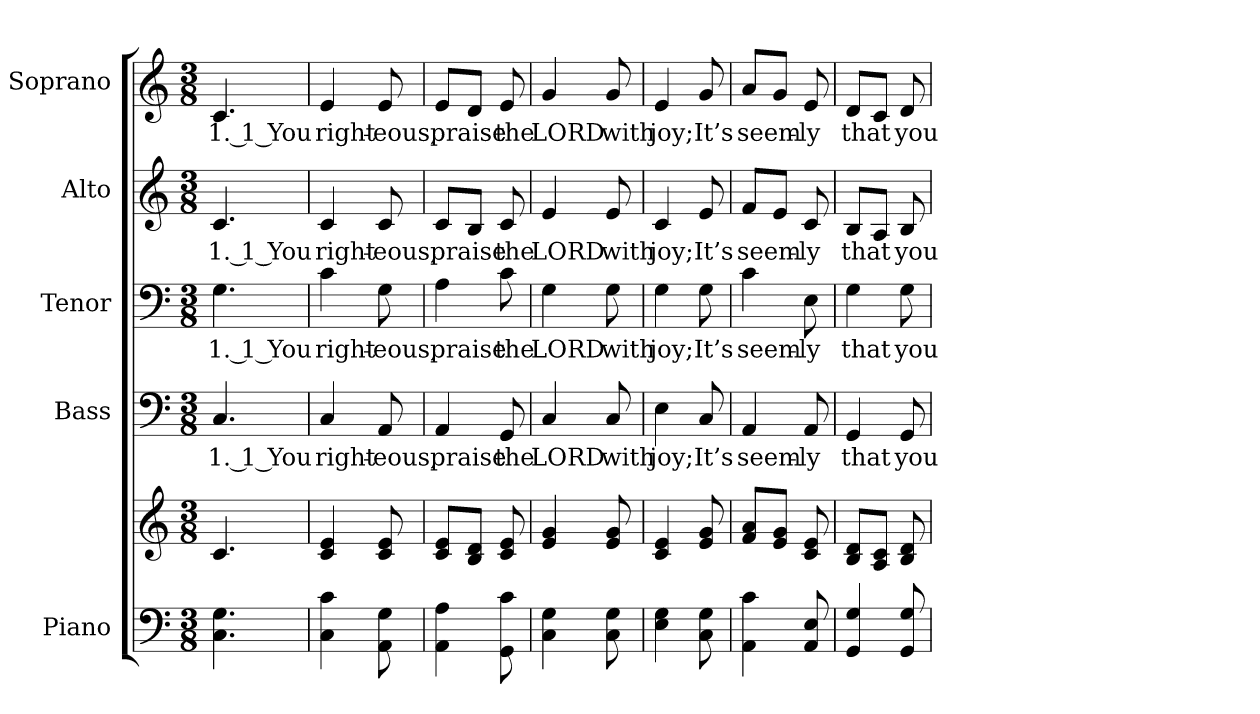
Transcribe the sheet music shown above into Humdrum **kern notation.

**kern	**kern	**kern	**text	**kern	**text	**kern	**text	**kern	**text
*part5	*part5	*part4	*part4	*part3	*part3	*part2	*part2	*part1	*part1
*staff6	*staff5	*staff4	*staff4	*staff3	*staff3	*staff2	*staff2	*staff1	*staff1
*I"Piano	*	*I"Bass	*	*I"Tenor	*	*I"Alto	*	*I"Soprano	*
*I'Pno.	*	*I'B.	*	*I'T.	*	*I'A.	*	*I'S.	*
!!LO:PB:g=z
*clefF4	*clefG2	*clefF4	*	*clefF4	*	*clefG2	*	*clefG2	*
*k[]	*k[]	*k[]	*	*k[]	*	*k[]	*	*k[]	*
*C:	*C:	*C:	*	*C:	*	*C:	*	*C:	*
*M3/8	*M3/8	*M3/8	*	*M3/8	*	*M3/8	*	*M3/8	*
*MM110	*MM110	*MM110	*	*MM110	*	*MM110	*	*MM110	*
=1	=1	=1	=1	=1	=1	=1	=1	=1	=1
!	!	!	!LO:LY:b:color=#000000	!	!	!	!	!	!
!	!	!	!	!	!LO:LY:b:color=#000000	!	!	!	!
!	!	!	!	!	!	!	!LO:LY:b:color=#000000	!	!
!	!	!	!	!	!	!	!	!	!LO:LY:b:color=#000000
4.Ci\ 4.Gi	4.ci/	4.Ci/	1. 1 You	4.Gi\	1. 1 You	4.ci/	1. 1 You	4.ci/	1. 1 You
=2	=2	=2	=2	=2	=2	=2	=2	=2	=2
!	!	!	!LO:LY:b:color=#000000	!	!	!	!	!	!
!	!	!	!	!	!LO:LY:b:color=#000000	!	!	!	!
!	!	!	!	!	!	!	!LO:LY:b:color=#000000	!	!
!	!	!	!	!	!	!	!	!	!LO:LY:b:color=#000000
4Ci\ 4ci	4ci/ 4ei	4Ci/	right-	4ci\	right-	4ci/	right-	4ei/	right-
!	!	!	!LO:LY:b:color=#000000	!	!	!	!	!	!
!	!	!	!	!	!LO:LY:b:color=#000000	!	!	!	!
!	!	!	!	!	!	!	!LO:LY:b:color=#000000	!	!
!	!	!	!	!	!	!	!	!	!LO:LY:b:color=#000000
8AAi\ 8Gi	8ci/ 8ei	8AAi/	-eous,	8Gi\	-eous,	8ci/	-eous,	8ei/	-eous,
=3	=3	=3	=3	=3	=3	=3	=3	=3	=3
!	!	!	!LO:LY:b:color=#000000	!	!	!	!	!	!
!	!	!	!	!	!LO:LY:b:color=#000000	!	!	!	!
!	!	!	!	!	!	!	!LO:LY:b:color=#000000	!	!
!	!	!	!	!	!	!	!	!	!LO:LY:b:color=#000000
4AAi\ 4Ai	8ci/ 8eiL	4AAi/	praise	4Ai\	praise	8ci/L	praise	8ei/L	praise
.	8Bi/ 8diJ	.	.	.	.	8Bi/J	.	8di/J	.
!	!	!	!LO:LY:b:color=#000000	!	!	!	!	!	!
!	!	!	!	!	!LO:LY:b:color=#000000	!	!	!	!
!	!	!	!	!	!	!	!LO:LY:b:color=#000000	!	!
!	!	!	!	!	!	!	!	!	!LO:LY:b:color=#000000
8GGi\ 8ci	8ci/ 8ei	8GGi/	the	8ci\	the	8ci/	the	8ei/	the
=4	=4	=4	=4	=4	=4	=4	=4	=4	=4
!	!	!	!LO:LY:b:color=#000000	!	!	!	!	!	!
!	!	!	!	!	!LO:LY:b:color=#000000	!	!	!	!
!	!	!	!	!	!	!	!LO:LY:b:color=#000000	!	!
!	!	!	!	!	!	!	!	!	!LO:LY:b:color=#000000
4Ci\ 4Gi	4ei/ 4gi	4Ci/	LORD	4Gi\	LORD	4ei/	LORD	4gi/	LORD
!	!	!	!LO:LY:b:color=#000000	!	!	!	!	!	!
!	!	!	!	!	!LO:LY:b:color=#000000	!	!	!	!
!	!	!	!	!	!	!	!LO:LY:b:color=#000000	!	!
!	!	!	!	!	!	!	!	!	!LO:LY:b:color=#000000
8Ci\ 8Gi	8ei/ 8gi	8Ci/	with	8Gi\	with	8ei/	with	8gi/	with
=5	=5	=5	=5	=5	=5	=5	=5	=5	=5
!	!	!	!LO:LY:b:color=#000000	!	!	!	!	!	!
!	!	!	!	!	!LO:LY:b:color=#000000	!	!	!	!
!	!	!	!	!	!	!	!LO:LY:b:color=#000000	!	!
!	!	!	!	!	!	!	!	!	!LO:LY:b:color=#000000
4Ei\ 4Gi	4ci/ 4ei	4Ei\	joy;	4Gi\	joy;	4ci/	joy;	4ei/	joy;
!	!	!	!LO:LY:b:color=#000000	!	!	!	!	!	!
!	!	!	!	!	!LO:LY:b:color=#000000	!	!	!	!
!	!	!	!	!	!	!	!LO:LY:b:color=#000000	!	!
!	!	!	!	!	!	!	!	!	!LO:LY:b:color=#000000
8Ci\ 8Gi	8ei/ 8gi	8Ci/	It’s	8Gi\	It’s	8ei/	It’s	8gi/	It’s
=6	=6	=6	=6	=6	=6	=6	=6	=6	=6
!	!	!	!LO:LY:b:color=#000000	!	!	!	!	!	!
!	!	!	!	!	!LO:LY:b:color=#000000	!	!	!	!
!	!	!	!	!	!	!	!LO:LY:b:color=#000000	!	!
!	!	!	!	!	!	!	!	!	!LO:LY:b:color=#000000
4AAi\ 4ci	8fi/ 8aiL	4AAi/	seem-	4ci\	seem-	8fi/L	seem-	8ai/L	seem-
.	8ei/ 8giJ	.	.	.	.	8ei/J	.	8gi/J	.
!	!	!	!LO:LY:b:color=#000000	!	!	!	!	!	!
!	!	!	!	!	!LO:LY:b:color=#000000	!	!	!	!
!	!	!	!	!	!	!	!LO:LY:b:color=#000000	!	!
!	!	!	!	!	!	!	!	!	!LO:LY:b:color=#000000
8AAi/ 8Ei	8ci/ 8ei	8AAi/	-ly	8Ei\	-ly	8ci/	-ly	8ei/	-ly
=7	=7	=7	=7	=7	=7	=7	=7	=7	=7
!	!	!	!LO:LY:b:color=#000000	!	!	!	!	!	!
!	!	!	!	!	!LO:LY:b:color=#000000	!	!	!	!
!	!	!	!	!	!	!	!LO:LY:b:color=#000000	!	!
!	!	!	!	!	!	!	!	!	!LO:LY:b:color=#000000
4GGi/ 4Gi	8Bi/ 8diL	4GGi/	that	4Gi\	that	8Bi/L	that	8di/L	that
.	8Ai/ 8ciJ	.	.	.	.	8Ai/J	.	8ci/J	.
!	!	!	!LO:LY:b:color=#000000	!	!	!	!	!	!
!	!	!	!	!	!LO:LY:b:color=#000000	!	!	!	!
!	!	!	!	!	!	!	!LO:LY:b:color=#000000	!	!
!	!	!	!	!	!	!	!	!	!LO:LY:b:color=#000000
8GGi/ 8Gi	8Bi/ 8di	8GGi/	you	8Gi\	you	8Bi/	you	8di/	you
=	=	=	=	=	=	=	=	=	=
*-	*-	*-	*-	*-	*-	*-	*-	*-	*-
